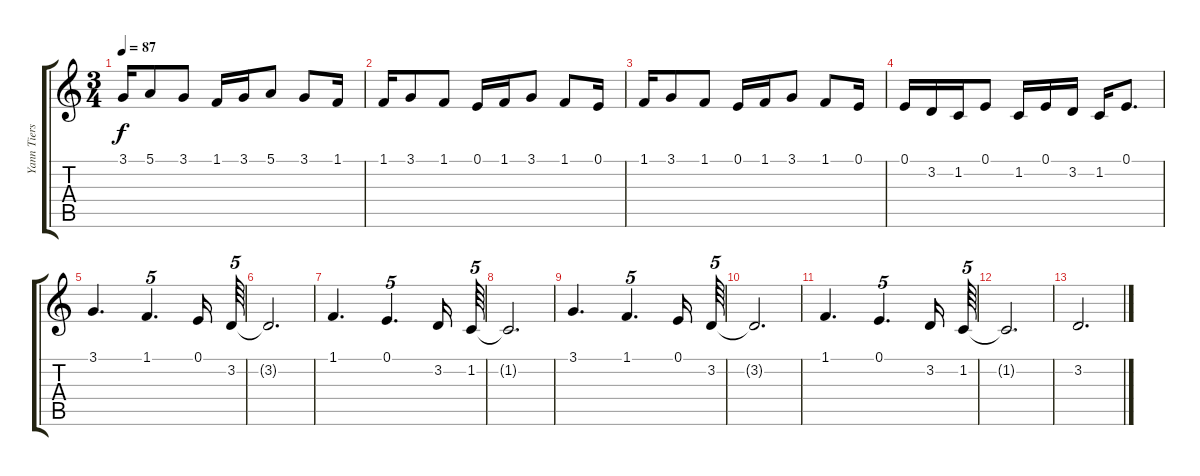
\track ("Yann Tiersen" "Yann Tiers") {instrument harpsichord}
\staff {score tabs}
\tuning (E4 B3 G3 D3 A2 E2) {hide}
\ts (3 4)
\tempo 87
\clef g2
\ks c
3.1.16{dy f} 5.1.8 3.1.8 1.1.16 3.1.16 5.1.8 3.1.8 1.1.16 |
1.1.16 3.1.8 1.1.8 0.1.16 1.1.16 3.1.8 1.1.8 0.1.16 |
1.1.16 3.1.8 1.1.8 0.1.16 1.1.16 3.1.8 1.1.8 0.1.16 |
0.1.16 3.2.16 1.2.16 0.1.8 1.2.16 0.1.16 3.2.16 1.2.16 0.1.8{d} |
3.1.4{d} 1.1.4{d tu (5 4)} 0.1.16 3.2.64{tu (5 4)} |
3.2{t}.2{d} |
1.1.4{d} 0.1.4{d tu (5 4)} 3.2.16 1.2.64{tu (5 4)} |
1.2{t}.2{d} |
3.1.4{d} 1.1.4{d tu (5 4)} 0.1.16 3.2.64{tu (5 4)} |
3.2{t}.2{d} |
1.1.4{d} 0.1.4{d tu (5 4)} 3.2.16 1.2.64{tu (5 4)} |
1.2{t}.2{d} |
3.2.2{d}
